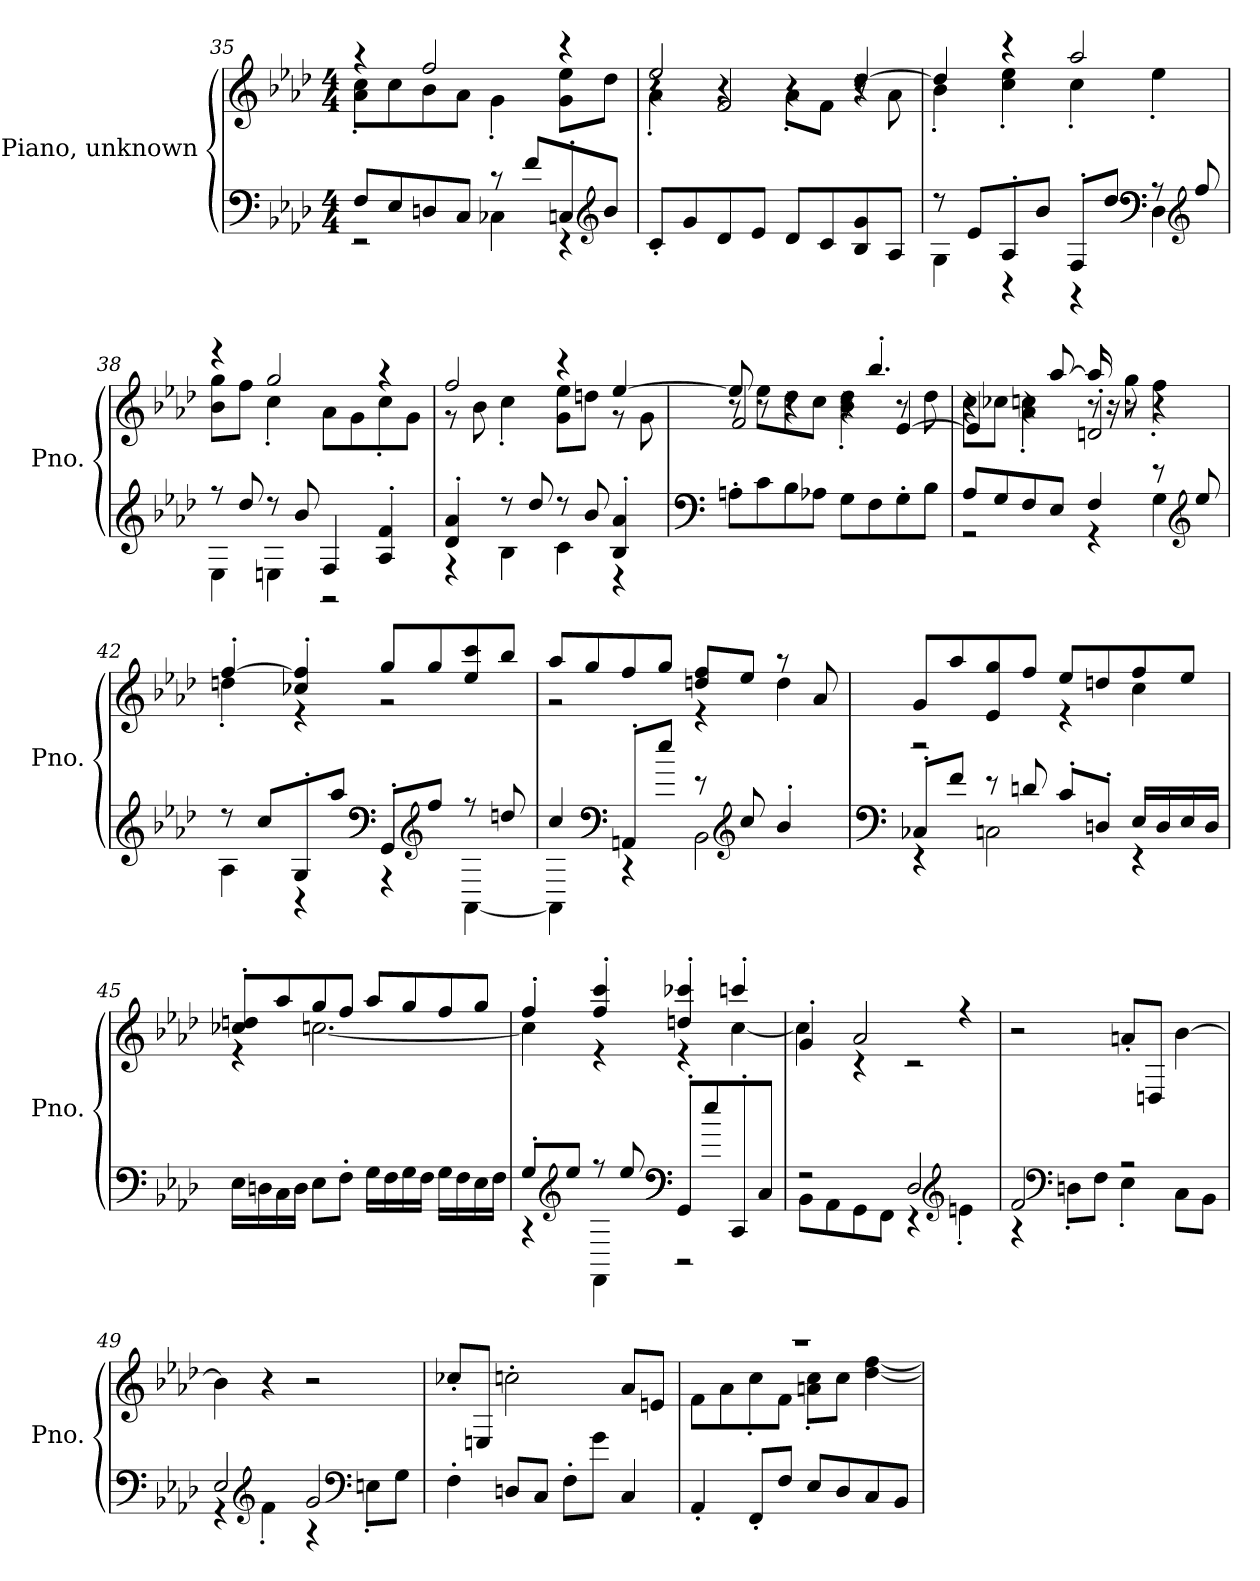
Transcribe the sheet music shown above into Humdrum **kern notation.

**kern	**kern
*part1	*part1
*staff2	*staff1
*I"Piano, unknown	*
*I'Pno.	*
*clefF4	*clefG2
*k[b-e-a-d-]	*k[b-e-a-d-]
*M4/4	*M4/4
=35	=35
*^	*^
8F/L	2r	4r	8a-\' 8cc\'L
8E-/	.	.	8cc\
8Dn/	.	2ff/	8b-\
8C/J	.	.	8a-\J
8r	4C-X\	.	4g'\
8f/L	.	.	.
8Cn'/	4r	4r	8g\ 8ee-\L
*clefG2	*	*	*
8b-/J	.	.	8dd-\J
*v	*v	*	*
=36	=36	=36
*	*	*^
8c'/L	2ee-/	4a-'\	4r
8g/	.	.	.
8d-/	.	4r	2f/
8e-/J	.	.	.
8d-/L	4r	8a-'\L	.
8c/	.	8f\J	.
8B-/ 8g/	[4dd-/	8r	4r
8A-/J	.	8a-\	.
*	*	*v	*v
!!LO:LB:g=z
=37	=37	=37
*^	*	*
8r	4G\	4dd-/]	4b-'\
8e-/L	.	.	.
8A-'/	4r	4r	4cc\' 4ee-\'
8b-/J	.	.	.
8F'/L	4r	2aa-/	4cc'\
8dd-/J	.	.	.
*clefF4	*	*	*
8r	4D-\	.	4ee-'\
*clefG2	*	*	*
8ff/	.	.	.
=38	=38	=38	=38
8r	4E-\	4r	8b-\ 8gg\L
8dd-/	.	.	8ff\J
8r	4En\	2gg/	4cc'\
8b-/	.	.	.
4F/	2r	.	8a-\L
.	.	.	8g\
4A-/' 4f/'	.	4r	8cc'\
.	.	.	8g\J
=39	=39	=39	=39
4d-/' 4a-/'	4r	2ff/	8r
.	.	.	8b-\
8r	4B-\	.	4cc'\
8dd-/	.	.	.
8r	4c\	4r	8g\ 8ee-\L
8b-/	.	.	8ddn\J
4B-/' 4a-/'	4r	[4ee-/	8r
.	.	.	8g\
*v	*v	*	*
*	*v	*v
!!LO:PB:g=z
=40	=40
*clefF4	*
*	*^
*	*	*^
8An'\L	8ee-/]	8r	2f/
8c\	8r	8ee-\L	.
8B-\	4r	8dd-\	.
8A-X\J	.	8cc\J	.
8G\L	8r	4b-\' 4dd-\'	4r
8F\	4.bb-'/	.	.
8G'\	.	8r	[4e-/
8B-\J	.	8dd-\	.
=41	=41	=41	=41
*^	*	*	*
8A-/L	2r	4r	8cc\L	4e-/]
8G/	.	.	8cc-X\J	.
8F/	.	8r	4a-\' 4ccn\'	4r
8E-/J	.	[8aa-/	.	.
4F/	4r	16aa-/]	8r	2dn'/
.	.	16r	.	.
.	.	8r	8gg\	.
8r	4G\	4r	4ff'\	.
*clefG2	*	*	*	*
8ee-/	.	.	.	.
*	*	*	*v	*v
=42	=42	=42	=42
8r	4A-\	[4ff'/	4ddn'\
8cc/L	.	.	.
8G'/	4r	4cc-X/' 4ff/]'	4r
8aa-/J	.	.	.
*clefF4	*	*	*
8GG'/L	4r	8gg/L	2r
*clefG2	*	*	*
8ff/J	.	8gg/	.
8r	[4AA-\	8ee-/ 8ccc/	.
8ddn/	.	8bb-/J	.
!!LO:LB:g=z	!!
=43	=43	=43	=43
4cc/	4AA-\]	8aa-/L	2r
.	.	8gg/	.
*clefF4	*	*	*
8AAn'/L	4r	8ff/	.
8ee-/J	.	8gg/J	.
8r	2BB-\	8ddn/ 8ff/L	4r
*clefG2	*	*	*
8cc/	.	8ee-/J	.
4b-'/	.	8r	4dd\
.	.	8a-/	.
=44	=44	=44	=44
*clefF4	*	*	*
8C-X'/L	4r	8g/L	2r
8f/J	.	8aa-/	.
8r	2Cn\	8e-/ 8gg/	.
8dn/	.	8ff/J	.
8c'/L	.	8ee-/L	4r
8Dn'/J	.	8ddn/	.
16E-/LL	4r	8ff/	4cc\
16D/	.	.	.
16E-/	.	8ee-/J	.
16D/JJ	.	.	.
*v	*v	*	*
!!LO:LB:g=z	!!
=45	=45	=45
16E-\LL	8cc-X/' 8ddn/'L	4r
16Dn\	.	.
16C\	8aa-/	.
16D\JJ	.	.
8E-\L	8gg/	[2.ccn\
8F'\J	8ff/J	.
16G\LL	8aa-/L	.
16F\	.	.
16G\	8gg/	.
16F\JJ	.	.
16G\LL	8ff/	.
16F\	.	.
16E-\	8gg/J	.
16F\JJ	.	.
=46	=46	=46
*^	*	*
8G'/L	4r	4ff'/	4cc\]
*clefG2	*	*	*
8ee-/J	.	.	.
8r	4FF\	4ff/' 4ccc/'	4r
8ee-/	.	.	.
*clefF4	*	*	*
8GG'/L	2r	4ddn/' 4ccc-X/'	4r
8ee-/	.	.	.
8CC'/	.	4cccn'/	[4cc\
8C/J	.	.	.
=47	=47	=47	=47
2r	8BB-\L	4g'/	4cc\]
.	8AA-\	.	.
.	8GG\	2a-/	4r
.	8FF\J	.	.
2D-/	4r	.	2r
*clefG2	*	*	*
.	4en'\	4r	.
*	*	*v	*v
!!LO:LB:g=z
=48	=48	=48
2f/	4r	2r
*clefF4	*	*
.	8Dn'\L	.
.	8F\J	.
2r	4E-'\	8an'/L
.	.	8Dn/J
.	8C\L	[4b-\
.	8BB-\J	.
=49	=49	=49
2E-/	4r	4b-\]
*clefG2	*	*
.	4f'\	4r
2g/	4r	2r
*clefF4	*	*
.	8En'\L	.
.	8G\J	.
*v	*v	*
=50	=50
4F'\	8cc-X'/L
.	8En/J
8Dn/L	2ccn'\
8C/J	.
8F'\L	.
8g\J	.
4C/	8a-/L
.	8en/J
=51	=51
*	*^
4AA-'/	1r	8f\L
.	.	8a-\
8FF'/L	.	8cc'\
8F/J	.	8f\J
8E-/L	.	8an\' 8cc\'L
8D-/	.	8cc\J
8C/	.	[4dd-\ [4ff\
8BB-/J	.	.
*	*v	*v
=	=
*-	*-
